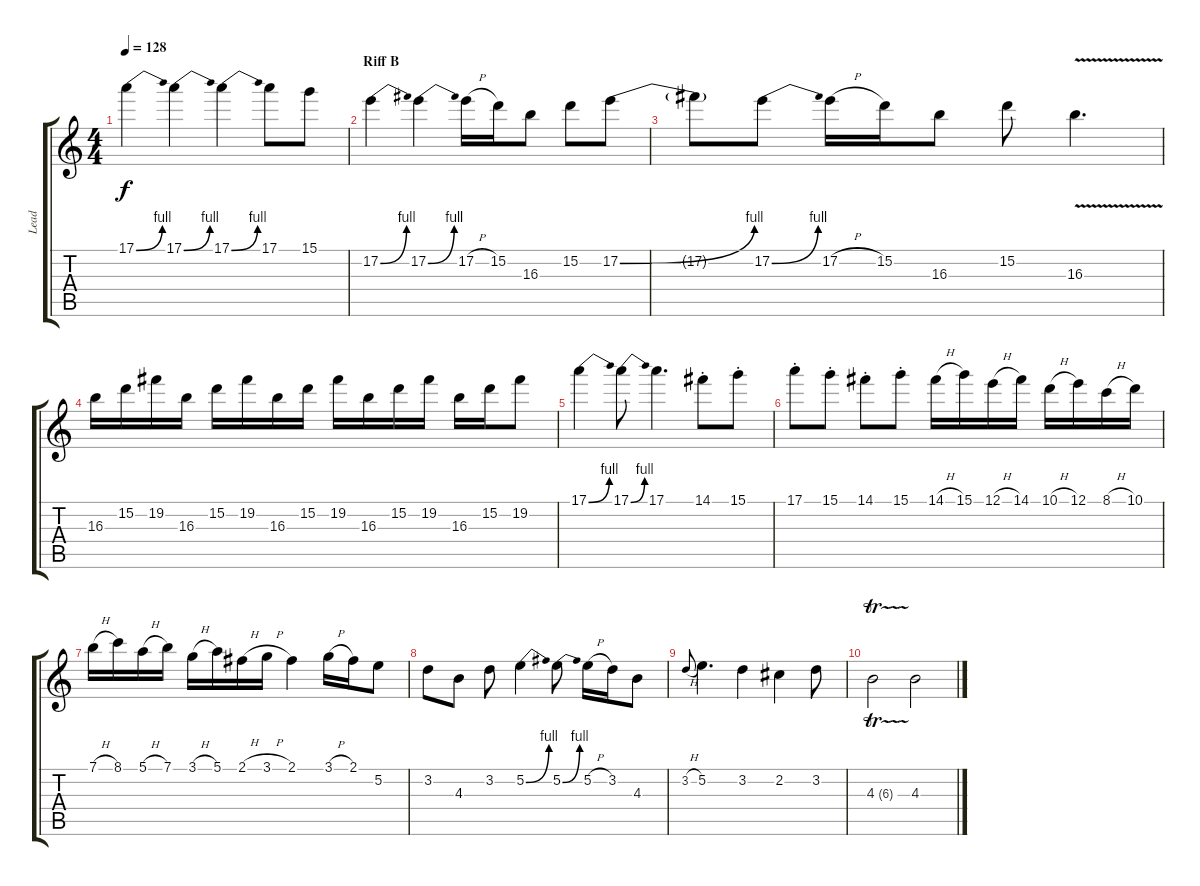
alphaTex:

\track ("Lead" "Lead") {instrument distortionguitar}
\staff {score tabs}
\tuning (E4 B3 G3 D3 A2 E2) {hide}
\ts (4 4)
\tempo 128
\clef g2
\ks c
17.1{be (bend 0 0 60 4)}.4{dy f} 17.1{be (bend 0 0 60 4)}.4 17.1{be (bend 0 0 60 4)}.4 17.1.8 15.1.8 |
\section ("" "Riff B")
17.2{be (bend 0 0 60 4)}.4 17.2{be (bend 0 0 60 4)}.4 17.2{h}.16 15.2.16 16.3.8 15.2.8 17.2{be (bend 0 0 60 4)}.8 |
17.2{t}.8 17.2{be (bend 0 0 60 4)}.8 17.2{h}.16 15.2.16 16.3.8 15.2.8 16.3{v}.4{d} |
16.3.16 15.2.16 19.2.16 16.3.16 15.2.16 19.2.16 16.3.16 15.2.16 19.2.16 16.3.16 15.2.16 19.2.16 16.3.16 15.2.16 19.2.8 |
17.1{be (bend 0 0 60 4)}.4 17.1{be (bend 0 0 60 4)}.8 17.1.4{d} 14.1{st}.8 15.1{st}.8 |
17.1{st}.8 15.1{st}.8 14.1{st}.8 15.1{st}.8 14.1{h}.16 15.1.16 12.1{h}.16 14.1.16 10.1{h}.16 12.1.16 8.1{h}.16 10.1.16 |
7.1{h}.16 8.1.16 5.1{h}.16 7.1.16 3.1{h}.16 5.1.16 2.1{h}.16 3.1{h}.16 2.1.4 3.1{h}.16 2.1.16 5.2.8 |
3.2.8 4.3.8 3.2.8 5.2{be (bend 0 0 60 4)}.4 5.2{be (bend 0 0 60 4)}.8 5.2{h}.16 3.2.16 4.3.8 |
3.2{h}.8{gr onbeat} 5.2.4{d} 3.2.4 2.2.4 3.2.8 |
4.3{tr (6 16)}.2 4.3.2
